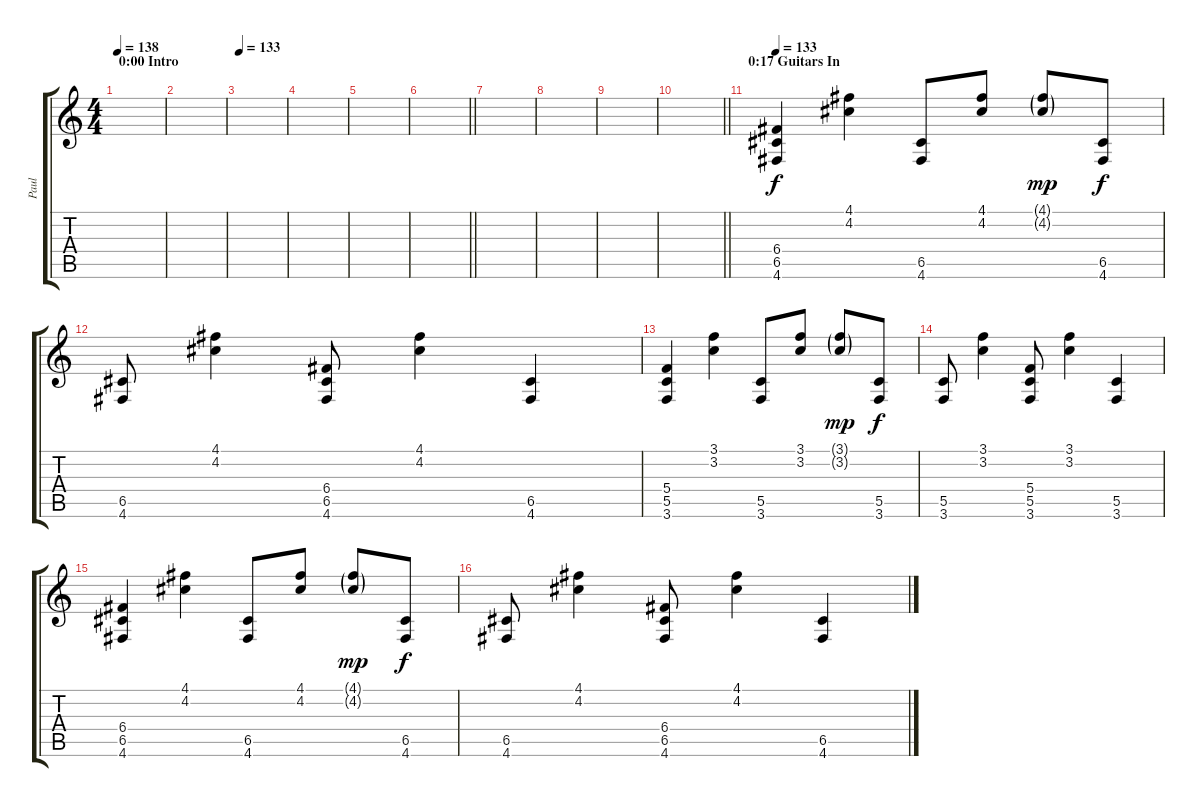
\track ("Paul" "Paul") {instrument distortionguitar}
\staff {score tabs}
\tuning (D4 A3 F3 C3 G2 D2) {hide}
\ts (4 4)
\section ("" "0:00 Intro")
\tempo 138
\clef g2
\ks c
|
|
\tempo 133
|
|
|
\barLineRight lightlight
|
|
|
|
\barLineRight lightlight
|
\section ("" "0:17 Guitars In")
\tempo 133
(6.4 6.5 4.6).4{volume 10} (4.1 4.2).4 (6.5 4.6).8 (4.1 4.2).8 (4.1{g} 4.2{g}).8{dy mp} (6.5 4.6).8{dy f} |
(6.5 4.6).8 (4.1 4.2).4 (6.4 6.5 4.6).8 (4.1 4.2).4 (6.5 4.6).4 |
(5.4 5.5 3.6).4 (3.1 3.2).4 (5.5 3.6).8 (3.1 3.2).8 (3.1{g} 3.2{g}).8{dy mp} (5.5 3.6).8{dy f} |
(5.5 3.6).8 (3.1 3.2).4 (5.4 5.5 3.6).8 (3.1 3.2).4 (5.5 3.6).4 |
(6.4 6.5 4.6).4 (4.1 4.2).4 (6.5 4.6).8 (4.1 4.2).8 (4.1{g} 4.2{g}).8{dy mp} (6.5 4.6).8{dy f} |
(6.5 4.6).8 (4.1 4.2).4 (6.4 6.5 4.6).8 (4.1 4.2).4 (6.5 4.6).4
